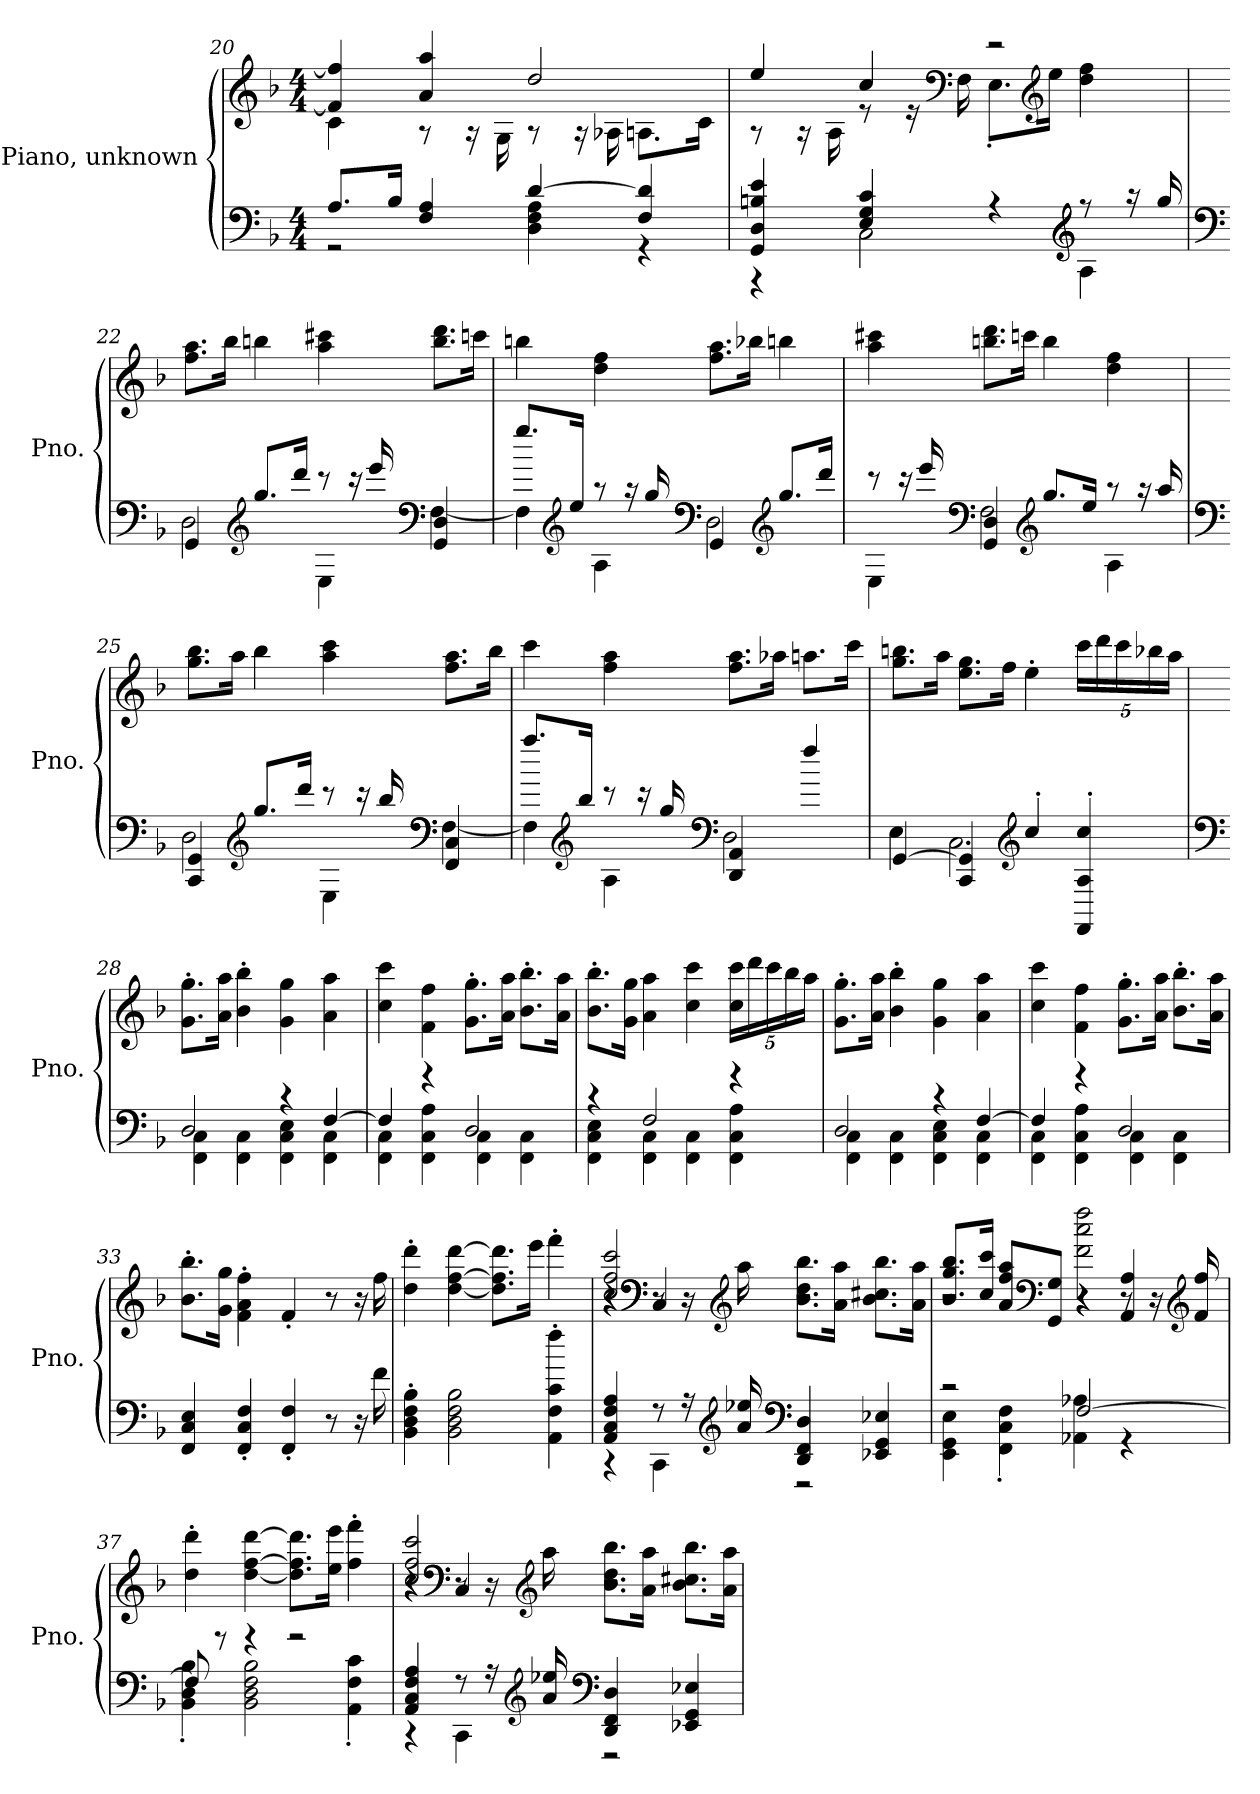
**kern	**kern
*part1	*part1
*staff2	*staff1
*I"Piano, unknown	*
*I'Pno.	*
*clefF4	*clefG2
*k[b-]	*k[b-]
*M4/4	*M4/4
=20	=20
*^	*^
8.A/L	2r	4f/] 4ff/]	4c\
16B-/Jk	.	.	.
4F/ 4A/	.	4a/ 4aa/	8r
.	.	.	16r
.	.	.	16G\
[4d/	4D\ 4F\ 4A\	2dd/	8r
.	.	.	16r
.	.	.	16A-X\
4F/ 4d/]	4r	.	8.An\L
.	.	.	16c\Jk
=21	=21	=21	=21
4GG/ 4D/ 4Bn/ 4e/	4r	4ee/	8r
.	.	.	16r
.	.	.	16A\
4E/ 4G/ 4c/	2C\	4cc/	8r
.	.	.	16r
*	*	*clefF4	*
.	.	.	16F\
4r	.	2r	8.E'\L
*	*	*clefG2	*
.	.	.	16ee\Jk
*clefG2	*	*	*
8r	4A\	.	4dd\ 4ff\
16r	.	.	.
16gg/	.	.	.
*	*	*v	*v
!!LO:LB:g=z
=22	=22	=22
*clefF4	*	*
4GG/	2D\	8.ff\ 8.aa\L
.	.	16bb-\Jk
*clefG2	*	*
8.gg/L	.	4bbn\
16ddd/Jk	.	.
8r	4E\	4aa\ 4ccc#X\
16r	.	.
16eee/	.	.
*clefF4	*	*
4GG/ 4D/	[4F\	8.bb\ 8.ddd\L
.	.	16cccn\Jk
=23	=23	=23
8.gg/L	4F\]	4bbn\
*clefG2	*	*
16ee/Jk	.	.
8r	4A\	4dd\ 4ff\
16r	.	.
16gg/	.	.
*clefF4	*	*
4GG/	2D\	8.ff\ 8.aa\L
.	.	16bb-X\Jk
*clefG2	*	*
8.gg/L	.	4bbn\
16ddd/Jk	.	.
!!LO:PB:g=z
=24	=24	=24
8r	4E\	4aa\ 4ccc#X\
16r	.	.
16eee/	.	.
*clefF4	*	*
4GG/ 4D/	2F\	8.bbn\ 8.ddd\L
.	.	16cccn\Jk
*clefG2	*	*
8.gg/L	.	4bb\
16ee/Jk	.	.
8r	4A\	4dd\ 4ff\
16r	.	.
16aa/	.	.
=25	=25	=25
*clefF4	*	*
4CC/ 4GG/	2D\	8.gg\ 8.bb-\L
.	.	16aa\Jk
*clefG2	*	*
8.gg/L	.	4bb-\
16ddd/Jk	.	.
8r	4E\	4aa\ 4ccc\
16r	.	.
16bb-/	.	.
*clefF4	*	*
4FF/ 4C/	[4F\	8.ff\ 8.aa\L
.	.	16bb-\Jk
!!LO:LB:g=z
=26	=26	=26
8.aa/L	4F\]	4ccc\
*clefG2	*	*
16bb-/Jk	.	.
8r	4A\	4ff\ 4aa\
16r	.	.
16gg/	.	.
*clefF4	*	*
4DD/ 4AA/	2D\	8.ff\ 8.aa\L
.	.	16aa-X\Jk
4ff/	.	8.aan\L
.	.	16ccc\Jk
=27	=27	=27
[4GG/	4E\	8.gg\ 8.bbn\L
.	.	16aa\Jk
4CC/ 4GG/]	2.C\	8.ee\ 8.gg\L
.	.	16ff\Jk
*clefG2	*	*
4cc'/	.	4ee'\
*	*	*Xbrackettup
4FF/' 4A/' 4cc/'	.	20ccc\LL
.	.	20ddd\
.	.	20ccc\
.	.	20bb-X\
.	.	20aa\JJ
=28	=28	=28
*clefF4	*	*
2D/	4FF\ 4C\	8.g\' 8.gg\'L
.	.	16a\ 16aa\Jk
.	4FF\ 4C\	4b-\' 4bb-\'
4r	4FF\ 4C\ 4E\	4g\ 4gg\
[4F/	4FF\ 4C\	4a\ 4aa\
!!LO:LB:g=z
=29	=29	=29
4F/]	4FF\ 4C\	4cc\ 4ccc\
4r	4FF\ 4C\ 4A\	4f\ 4ff\
2D/	4FF\ 4C\	8.g\' 8.gg\'L
.	.	16a\ 16aa\Jk
.	4FF\ 4C\	8.b-\' 8.bb-\'L
.	.	16a\ 16aa\Jk
=30	=30	=30
4r	4FF\ 4C\ 4E\	8.b-\' 8.bb-\'L
.	.	16g\ 16gg\Jk
2F/	4FF\ 4C\	4a\ 4aa\
.	4FF\ 4C\	4cc\ 4ccc\
4r	4FF\ 4C\ 4A\	20cc\ 20ccc\LL
.	.	20ddd\
.	.	20ccc\
.	.	20bb-\
.	.	20aa\JJ
=31	=31	=31
2D/	4FF\ 4C\	8.g\' 8.gg\'L
.	.	16a\ 16aa\Jk
.	4FF\ 4C\	4b-\' 4bb-\'
4r	4FF\ 4C\ 4E\	4g\ 4gg\
[4F/	4FF\ 4C\	4a\ 4aa\
=32	=32	=32
4F/]	4FF\ 4C\	4cc\ 4ccc\
4r	4FF\ 4C\ 4A\	4f\ 4ff\
2D/	4FF\ 4C\	8.g\' 8.gg\'L
.	.	16a\ 16aa\Jk
.	4FF\ 4C\	8.b-\' 8.bb-\'L
.	.	16a\ 16aa\Jk
*v	*v	*
=33	=33
4FF/ 4C/ 4E/	8.b-\' 8.bb-\'L
.	16g\ 16gg\Jk
4FF/' 4C/' 4F/'	4f\' 4a\' 4ff\'
4FF/' 4F/'	4f'/
8r	8r
16r	16r
16f\	16ff\
!!LO:LB:g=z
=34	=34
4BB-\' 4D\' 4F\' 4B-\'	4dd\' 4ddd\'
2BB-\ 2D\ 2F\ 2B-\	[4dd\ [4ff\ [4ddd\
.	8.dd\] 8.ff\] 8.ddd\]L
.	16eee\Jk
4AA\' 4F\' 4c\' 4ff\'	4fff'\
=35	=35
*^	*^
*	*	*	*^
4AA/ 4C/ 4F/ 4A/	4r	2cc/ 2ff/ 2ccc/	4r	4r
*	*	*clefF4	*	*
8r	4CC\	.	8r	4C/
16r	.	.	16r	.
*clefG2	*	*clefG2	*	*
16a/ 16ee-X/	.	.	16aa\	.
*clefF4	*	*	*	*
4DD/ 4FF/ 4D/	2r	2r	8.b-\ 8.dd\ 8.bb-\L	2r
.	.	.	16a\ 16aa\Jk	.
4EE-X/ 4GG/ 4E-X/	.	.	8.b-\ 8.cc#X\ 8.bb-\L	.
.	.	.	16a\ 16aa\Jk	.
=36	=36	=36	=36	=36
2r	4EE\ 4GG\ 4E\	8.b-/ 8.gg/ 8.bb-/L	2r	2r
.	.	16cc/ 16ccc/Jk	.	.
.	4FF\' 4C\' 4F\'	8a/ 8ff/ 8aa/L	.	.
*	*	*clefF4	*	*
.	.	8GG/ 8G/J	.	.
[2F/	4AA-X\ 4A-X\	4r	2f\ 2cc\ 2ff\	4r
.	4r	8r	.	4AA/ 4A/
.	.	16r	.	.
*	*	*clefG2	*	*
.	.	16f/ 16ff/	.	.
*	*	*v	*v	*v
!!LO:LB:g=z
=37	=37	=37
8F/]	4BB-\' 4D\' 4B-\'	4dd\' 4ddd\'
8r	.	.
4r	2BB-\ 2D\ 2F\ 2B-\	[4dd\ [4ff\ [4ddd\
2r	.	8.dd\] 8.ff\] 8.ddd\]L
.	.	16ee\ 16eee\Jk
.	4AA\' 4F\' 4c\'	4ff\' 4fff\'
=38	=38	=38
*	*	*^
*	*	*	*^
4AA/ 4C/ 4F/ 4A/	4r	2cc/ 2ff/ 2ccc/	4r	4r
*	*	*clefF4	*	*
8r	4CC\	.	8r	4C/
16r	.	.	16r	.
*clefG2	*	*clefG2	*	*
16a/ 16ee-X/	.	.	16aa\	.
*clefF4	*	*	*	*
4DD/ 4FF/ 4D/	2r	2r	8.b-\ 8.dd\ 8.bb-\L	2r
.	.	.	16a\ 16aa\Jk	.
4EE-X/ 4GG/ 4E-X/	.	.	8.b-\ 8.cc#X\ 8.bb-\L	.
.	.	.	16a\ 16aa\Jk	.
*v	*v	*	*	*
*	*v	*v	*v
=	=
*-	*-
